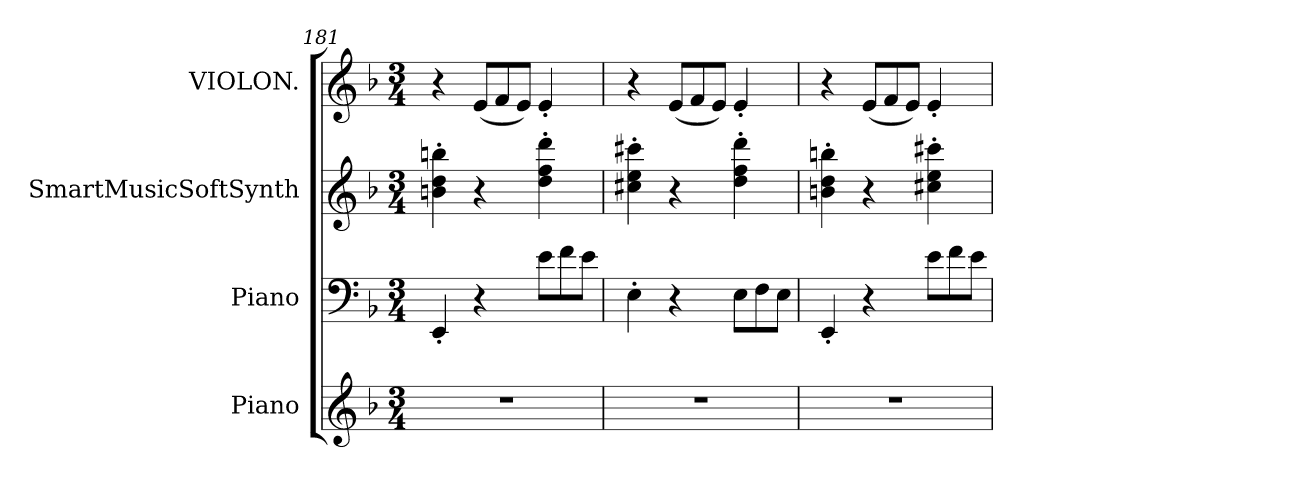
**kern	**kern	**kern	**kern
*part4	*part3	*part2	*part1
*staff4	*staff3	*staff2	*staff1
*I"Piano	*I"Piano	*I"SmartMusicSoftSynth	*I"VIOLON.
*I'P.	*	*	*
*clefG2	*clefF4	*clefG2	*clefG2
*k[b-]	*k[b-]	*k[b-]	*k[b-]
*M3/4	*M3/4	*M3/4	*M3/4
=181	=181	=181	=181
2.r	4EE'/	4bn'\ 4dd'\ 4bbn'\	4r
*	*	*	*Xtuplet
.	4r	4r	(12e/L
.	.	.	12f/
.	.	.	12e/J)
*	*Xtuplet	*	*
.	12e\L	4dd'\ 4ff'\ 4ddd'\	4e'/
.	12f\	.	.
.	12e\J	.	.
=182	=182	=182	=182
2.r	4E'\	4cc#X'\ 4ee'\ 4ccc#X'\	4r
.	4r	4r	(12e/L
.	.	.	12f/
.	.	.	12e/J)
.	12E\L	4dd'\ 4ff'\ 4ddd'\	4e'/
.	12F\	.	.
.	12E\J	.	.
=183	=183	=183	=183
2.r	4EE'/	4bn'\ 4dd'\ 4bbn'\	4r
.	4r	4r	(12e/L
.	.	.	12f/
.	.	.	12e/J)
.	12e\L	4cc#X'\ 4ee'\ 4ccc#X'\	4e'/
.	12f\	.	.
.	12e\J	.	.
=	=	=	=
*-	*-	*-	*-
